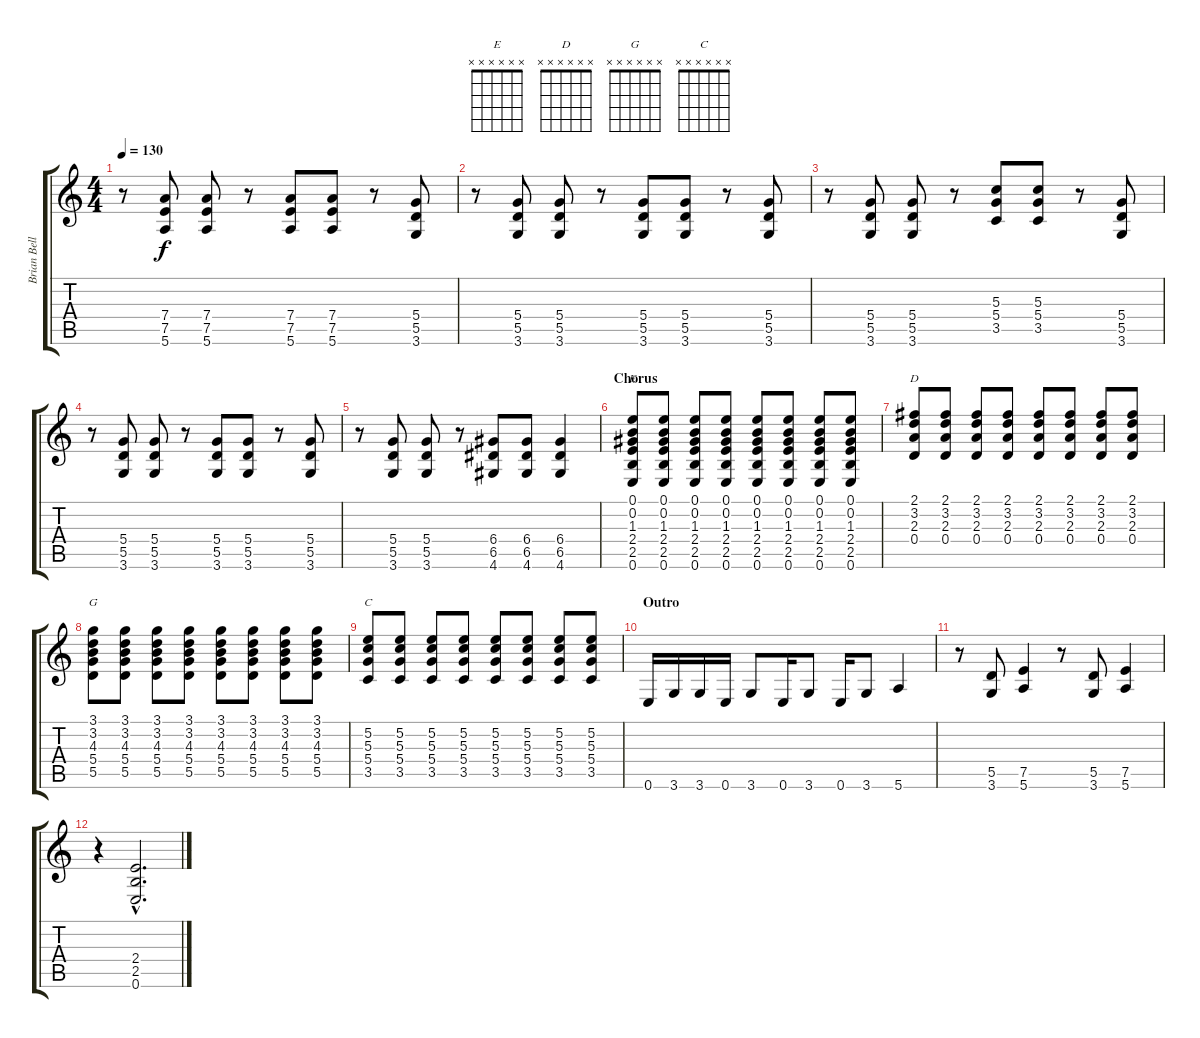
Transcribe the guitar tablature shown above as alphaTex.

\track ("Brian Bell - Guitar" "Brian Bell") {instrument overdrivenguitar}
\staff {score tabs}
\tuning (E4 B3 G3 D3 A2 E2) {hide}
\chord ("E" x x x x x x)
\chord ("D" x x x x x x)
\chord ("G" x x x x x x)
\chord ("C" x x x x x x)
\ts (4 4)
\tempo 130
\clef g2
\ks c
r.8{dy f} (7.4 7.5 5.6).8 (7.4 7.5 5.6).8 r.8 (7.4 7.5 5.6).8 (7.4 7.5 5.6).8 r.8 (5.4 5.5 3.6).8 |
r.8 (5.4 5.5 3.6).8 (5.4 5.5 3.6).8 r.8 (5.4 5.5 3.6).8 (5.4 5.5 3.6).8 r.8 (5.4 5.5 3.6).8 |
r.8 (5.4 5.5 3.6).8 (5.4 5.5 3.6).8 r.8 (5.3 5.4 3.5).8 (5.3 5.4 3.5).8 r.8 (5.4 5.5 3.6).8 |
r.8 (5.4 5.5 3.6).8 (5.4 5.5 3.6).8 r.8 (5.4 5.5 3.6).8 (5.4 5.5 3.6).8 r.8 (5.4 5.5 3.6).8 |
r.8 (5.4 5.5 3.6).8 (5.4 5.5 3.6).8 r.8 (6.4 6.5 4.6).8 (6.4 6.5 4.6).8 (6.4 6.5 4.6).4 |
\section ("" "Chorus")
(0.1 0.2 1.3 2.4 2.5 0.6).8{ch "E" volume 6 instrument electricguitarclean} (0.1 0.2 1.3 2.4 2.5 0.6).8 (0.1 0.2 1.3 2.4 2.5 0.6).8 (0.1 0.2 1.3 2.4 2.5 0.6).8 (0.1 0.2 1.3 2.4 2.5 0.6).8 (0.1 0.2 1.3 2.4 2.5 0.6).8 (0.1 0.2 1.3 2.4 2.5 0.6).8 (0.1 0.2 1.3 2.4 2.5 0.6).8 |
(2.1 3.2 2.3 0.4).8{ch "D"} (2.1 3.2 2.3 0.4).8 (2.1 3.2 2.3 0.4).8 (2.1 3.2 2.3 0.4).8 (2.1 3.2 2.3 0.4).8 (2.1 3.2 2.3 0.4).8 (2.1 3.2 2.3 0.4).8 (2.1 3.2 2.3 0.4).8 |
(3.1 3.2 4.3 5.4 5.5).8{ch "G"} (3.1 3.2 4.3 5.4 5.5).8 (3.1 3.2 4.3 5.4 5.5).8 (3.1 3.2 4.3 5.4 5.5).8 (3.1 3.2 4.3 5.4 5.5).8 (3.1 3.2 4.3 5.4 5.5).8 (3.1 3.2 4.3 5.4 5.5).8 (3.1 3.2 4.3 5.4 5.5).8 |
(5.2 5.3 5.4 3.5).8{ch "C"} (5.2 5.3 5.4 3.5).8 (5.2 5.3 5.4 3.5).8 (5.2 5.3 5.4 3.5).8 (5.2 5.3 5.4 3.5).8 (5.2 5.3 5.4 3.5).8 (5.2 5.3 5.4 3.5).8 (5.2 5.3 5.4 3.5).8 |
\section ("" "Outro")
0.6.16{volume 10 instrument overdrivenguitar} 3.6.16 3.6.16 0.6.16 3.6.8 0.6.16 3.6.8 0.6.16 3.6.8 5.6.4 |
r.8 (5.5 3.6).8 (7.5 5.6).4 r.8 (5.5 3.6).8 (7.5 5.6).4 |
r.4 (2.4{hac} 2.5{hac} 0.6{hac}).2{d}
